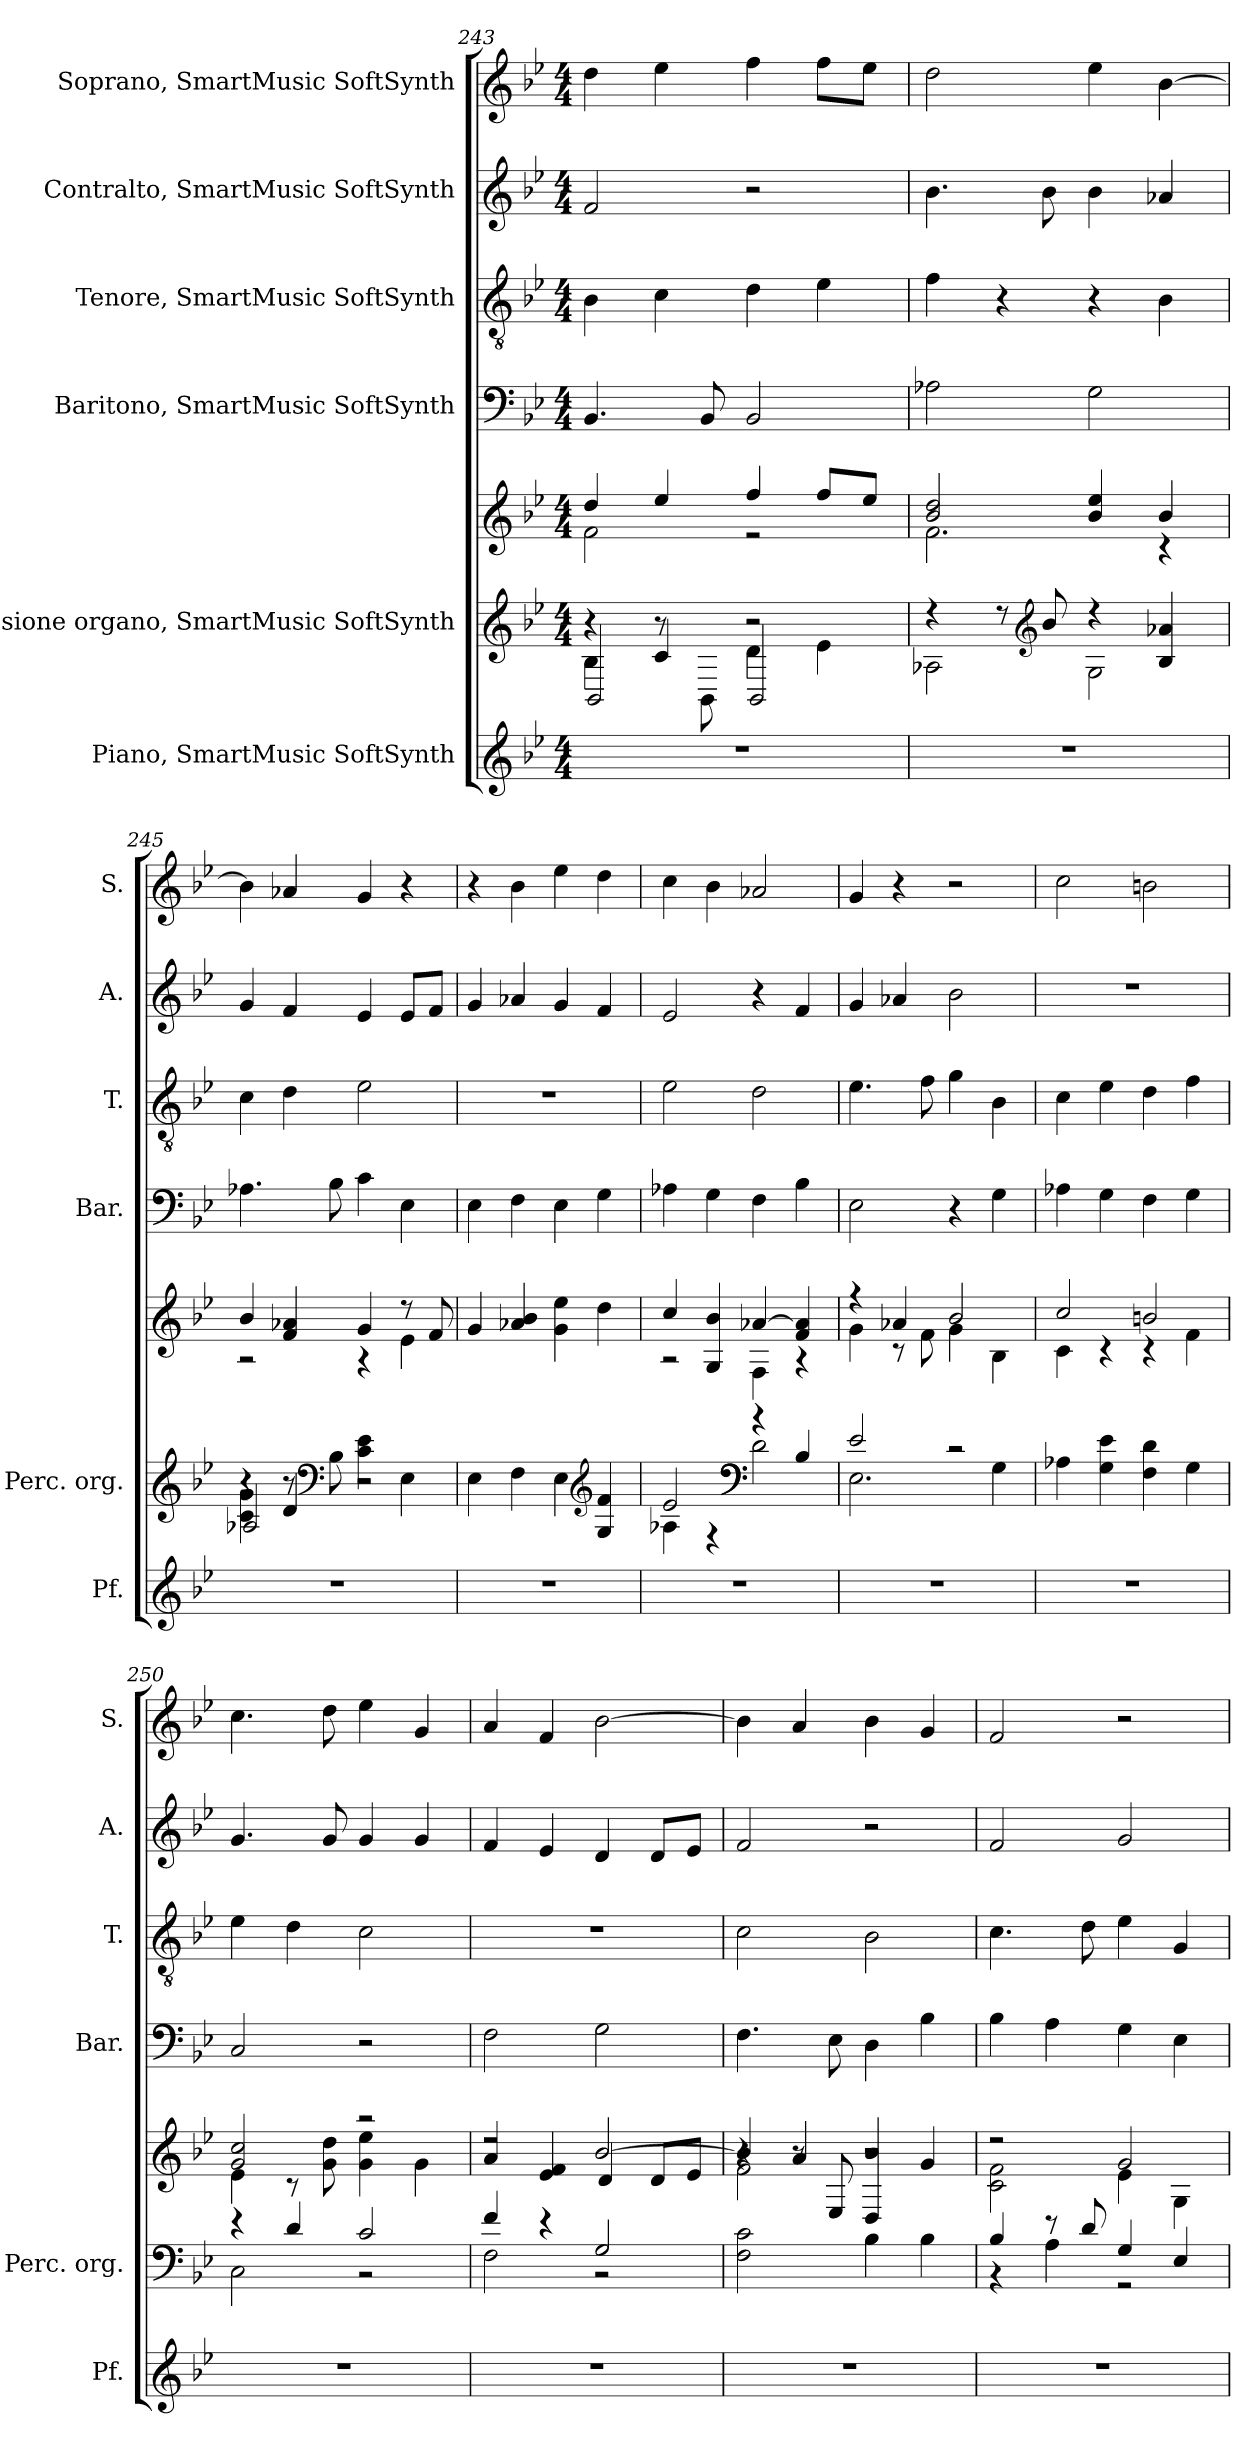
**kern	**kern	**kern	**kern	**kern	**kern	**kern
*part6	*part5	*part5	*part4	*part3	*part2	*part1
*staff7	*staff6	*staff5	*staff4	*staff3	*staff2	*staff1
*I"Piano, SmartMusic SoftSynth	*I"Percussione organo, SmartMusic SoftSynth	*	*I"Baritono, SmartMusic SoftSynth	*I"Tenore, SmartMusic SoftSynth	*I"Contralto, SmartMusic SoftSynth	*I"Soprano, SmartMusic SoftSynth
*I'Pf.	*I'Perc. org.	*	*I'Bar.	*I'T.	*I'A.	*I'S.
*clefG2	*clefG2	*clefG2	*clefF4	*clefGv2	*clefG2	*clefG2
*k[b-e-]	*k[b-e-]	*k[b-e-]	*k[b-e-]	*k[b-e-]	*k[b-e-]	*k[b-e-]
*M4/4	*M4/4	*M4/4	*M4/4	*M4/4	*M4/4	*M4/4
=243	=243	=243	=243	=243	=243	=243
*	*^	*^	*	*	*	*
*	*	*^	*	*	*	*	*	*
1r	4r	4B-\	2BB-/	4dd/	2f\	4.BB-/	4B-\	2f/	4dd\
.	4c/	8r	.	4ee-/	.	.	4c\	.	4ee-\
.	.	8BB-\	.	.	.	8BB-/	.	.	.
.	2r	4d\	2BB-/	4ff/	2r	2BB-/	4d\	2r	4ff\
.	.	4e-\	.	8ff/L	.	.	4e-\	.	8ff\L
.	.	.	.	8ee-/J	.	.	.	.	8ee-\J
*	*	*v	*v	*	*	*	*	*	*
=244	=244	=244	=244	=244	=244	=244	=244	=244
1r	4r	2A-X\	2b-/ 2dd/	2.f\	2A-X\	4f\	4.b-\	2dd\
.	8r	.	.	.	.	4r	.	.
*	*clefG2	*	*	*	*	*	*	*
.	8b-/	.	.	.	.	.	8b-\	.
.	4r	2G\	4b-/ 4ee-/	.	2G\	4r	4b-\	4ee-\
.	4B-/ 4a-X/	.	4b-/	4r	.	4B-\	4a-X/	[4b-\
!!LO:PB:g=z
=245	=245	=245	=245	=245	=245	=245	=245	=245
*	*	*^	*	*	*	*	*	*
1r	4r	4c\ 4g\	2A-X/	4b-/	2r	4.A-X\	4c\	4g/	4b-\]
.	4d/	8r	.	4f/ 4a-X/	.	.	4d\	4f/	4a-X/
*	*clefF4	*	*	*	*	*	*	*	*
.	.	8B-\	.	.	.	8B-\	.	.	.
.	2r	4c\ 4e-\	2r	4g/	4r	4c\	2e-\	4e-/	4g/
.	.	4E-\	.	8r	4e-\	4E-\	.	8e-/L	4r
.	.	.	.	8f/	.	.	.	8f/J	.
*	*v	*v	*v	*	*	*	*	*	*
*	*	*v	*v	*	*	*	*
=246	=246	=246	=246	=246	=246	=246
1r	4E-\	4g/	4E-\	1r	4g/	4r
.	4F\	4a-X/ 4b-/	4F\	.	4a-X/	4b-\
.	4E-\	4g\ 4ee-\	4E-\	.	4g/	4ee-\
*	*clefG2	*	*	*	*	*
.	4G/ 4f/	4dd\	4G\	.	4f/	4dd\
=247	=247	=247	=247	=247	=247	=247
*	*^	*^	*	*	*	*
1r	2e-/	4A-X\	4cc/	2r	4A-X\	2e-\	2e-/	4cc\
.	.	4r	4G/ 4b-/	.	4G\	.	.	4b-\
*	*clefF4	*	*	*	*	*	*	*
.	4r	2d\	[4a-X/	4F\	4F\	2d\	4r	2a-X/
.	4B-/	.	4f/ 4a-/]	4r	4B-\	.	4f/	.
=248	=248	=248	=248	=248	=248	=248	=248	=248
1r	2e-/	2.E-\	4r	4g\	2E-\	4.e-\	4g/	4g/
.	.	.	4a-X/	8r	.	.	4a-X/	4r
.	.	.	.	8f\	.	8f\	.	.
.	2r	.	2b-/	4g\	4r	4g\	2b-\	2r
.	.	4G\	.	4B-\	4G\	4B-\	.	.
*	*v	*v	*	*	*	*	*	*
=249	=249	=249	=249	=249	=249	=249	=249
1r	4A-X\	2cc/	4c\	4A-X\	4c\	1r	2cc\
.	4G\ 4e-\	.	4r	4G\	4e-\	.	.
.	4F\ 4d\	2bn/	4r	4F\	4d\	.	2bn\
.	4G\	.	4f\	4G\	4f\	.	.
!!LO:PB:g=z
=250	=250	=250	=250	=250	=250	=250	=250
*	*^	*	*	*	*	*	*
1r	4r	2C\	2g/ 2cc/	4e-\	2C/	4e-\	4.g/	4.cc\
.	4d/	.	.	8r	.	4d\	.	.
.	.	.	.	8g\ 8dd\	.	.	8g/	8dd\
.	2c/	2r	2r	4g\ 4ee-\	2r	2c\	4g/	4ee-\
.	.	.	.	4g\	.	.	4g/	4g/
=251	=251	=251	=251	=251	=251	=251	=251	=251
1r	4f/	2F\	2r	4a/	2F\	1r	4f/	4a/
.	4r	.	.	4e-/ 4f/	.	.	4e-/	4f/
.	2G/	2r	[2b-/	4d/	2G\	.	4d/	[2b-\
.	.	.	.	8d/L	.	.	8d/L	.
.	.	.	.	8e-/J	.	.	8e-/J	.
*	*v	*v	*	*	*	*	*	*
=252	=252	=252	=252	=252	=252	=252	=252
*	*	*	*^	*	*	*	*
1r	2F\ 2c\	4b-/]	2f\	4r	4.F\	2c\	2f/	4b-\]
.	.	4a/	.	8r	.	.	.	4a/
.	.	.	.	8E-/	8E-\	.	.	.
.	4B-\	2r	2r	4D/ 4b-/	4D\	2B-\	2r	4b-\
.	4B-\	.	.	4g/	4B-\	.	.	4g/
*	*	*	*v	*v	*	*	*	*
=253	=253	=253	=253	=253	=253	=253	=253
*	*^	*	*	*	*	*	*
1r	4B-/	4r	2r	2c\ 2f\	4B-\	4.c\	2f/	2f/
.	8r	4A\	.	.	4A\	.	.	.
.	8d/	.	.	.	.	8d\	.	.
.	4G/	2r	2g/	4e-\	4G\	4e-\	2g/	2r
.	4E-/	.	.	4G\	4E-\	4G/	.	.
*	*v	*v	*	*	*	*	*	*
*	*	*v	*v	*	*	*	*
=	=	=	=	=	=	=
*-	*-	*-	*-	*-	*-	*-
